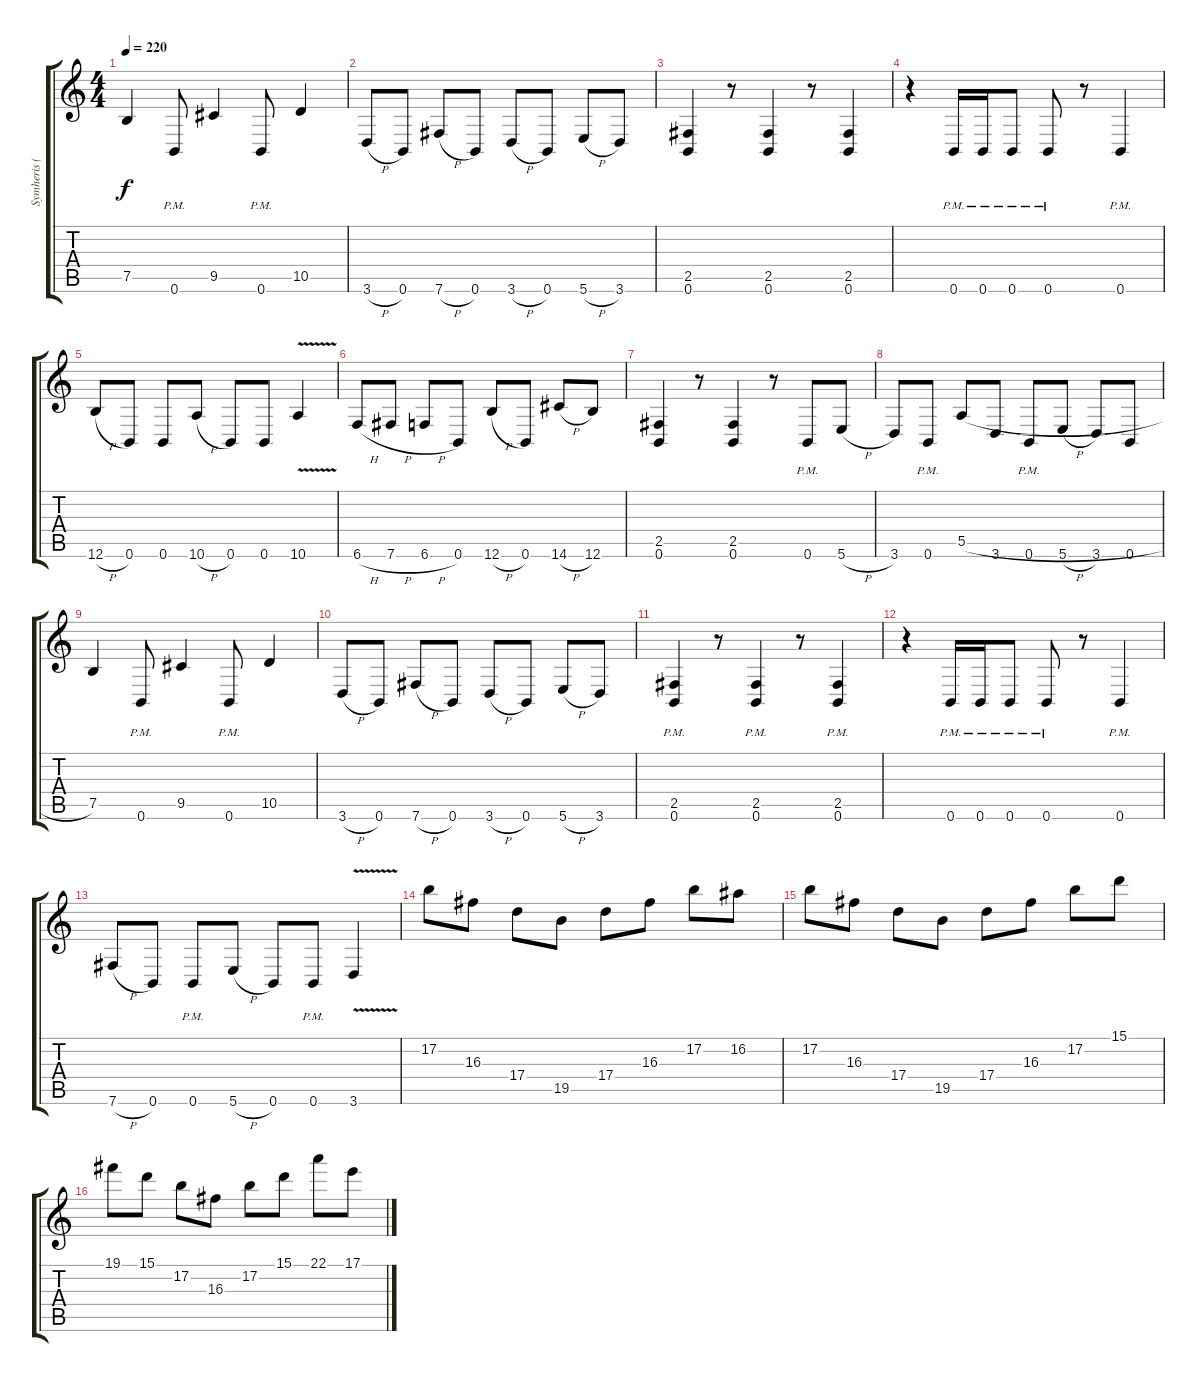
\track ("Symheris (Lead)" "Symheris (") {instrument distortionguitar}
\staff {score tabs}
\tuning (B3 Gb3 D3 A2 E2 B1) {hide}
\ts (4 4)
\tempo 220
\clef g2
\ks c
7.5.4{dy f} 0.6{pm}.8 9.5.4 0.6{pm}.8 10.5.4 |
3.6{h}.8 0.6.8 7.6{h}.8 0.6.8 3.6{h}.8 0.6.8 5.6{h}.8 3.6.8 |
(2.5 0.6).4 r.8 (2.5 0.6).4 r.8 (2.5 0.6).4 |
r.4 0.6{pm}.16 0.6{pm}.16 0.6{pm}.8 0.6{pm}.8 r.8 0.6{pm}.4 |
12.6{h}.8 0.6.8 0.6.8 10.6{h}.8 0.6.8 0.6.8 10.6{v}.4 |
6.6{h}.8 7.6{h}.8 6.6{h}.8 0.6.8 12.6{h}.8 0.6.8 14.6{h}.8 12.6.8 |
(2.5 0.6).4 r.8 (2.5 0.6).4 r.8 0.6{pm}.8 5.6{h}.8 |
3.6.8 0.6{pm}.8 5.5{h}.8 3.6.8 0.6{pm}.8 5.6{h}.8 3.6.8 0.6.8 |
7.5.4 0.6{pm}.8 9.5.4 0.6{pm}.8 10.5.4 |
3.6{h}.8 0.6.8 7.6{h}.8 0.6.8 3.6{h}.8 0.6.8 5.6{h}.8 3.6.8 |
(2.5{pm} 0.6{pm}).4 r.8 (2.5{pm} 0.6{pm}).4 r.8 (2.5{pm} 0.6{pm}).4 |
r.4 0.6{pm}.16 0.6{pm}.16 0.6{pm}.8 0.6{pm}.8 r.8 0.6{pm}.4 |
7.6{h}.8 0.6.8 0.6{pm}.8 5.6{h}.8 0.6.8 0.6{pm}.8 3.6{v}.4 |
17.2.8 16.3.8 17.4.8 19.5.8 17.4.8 16.3.8 17.2.8 16.2.8 |
17.2.8 16.3.8 17.4.8 19.5.8 17.4.8 16.3.8 17.2.8 15.1.8 |
19.1.8 15.1.8 17.2.8 16.3.8 17.2.8 15.1.8 22.1.8 17.1.8
